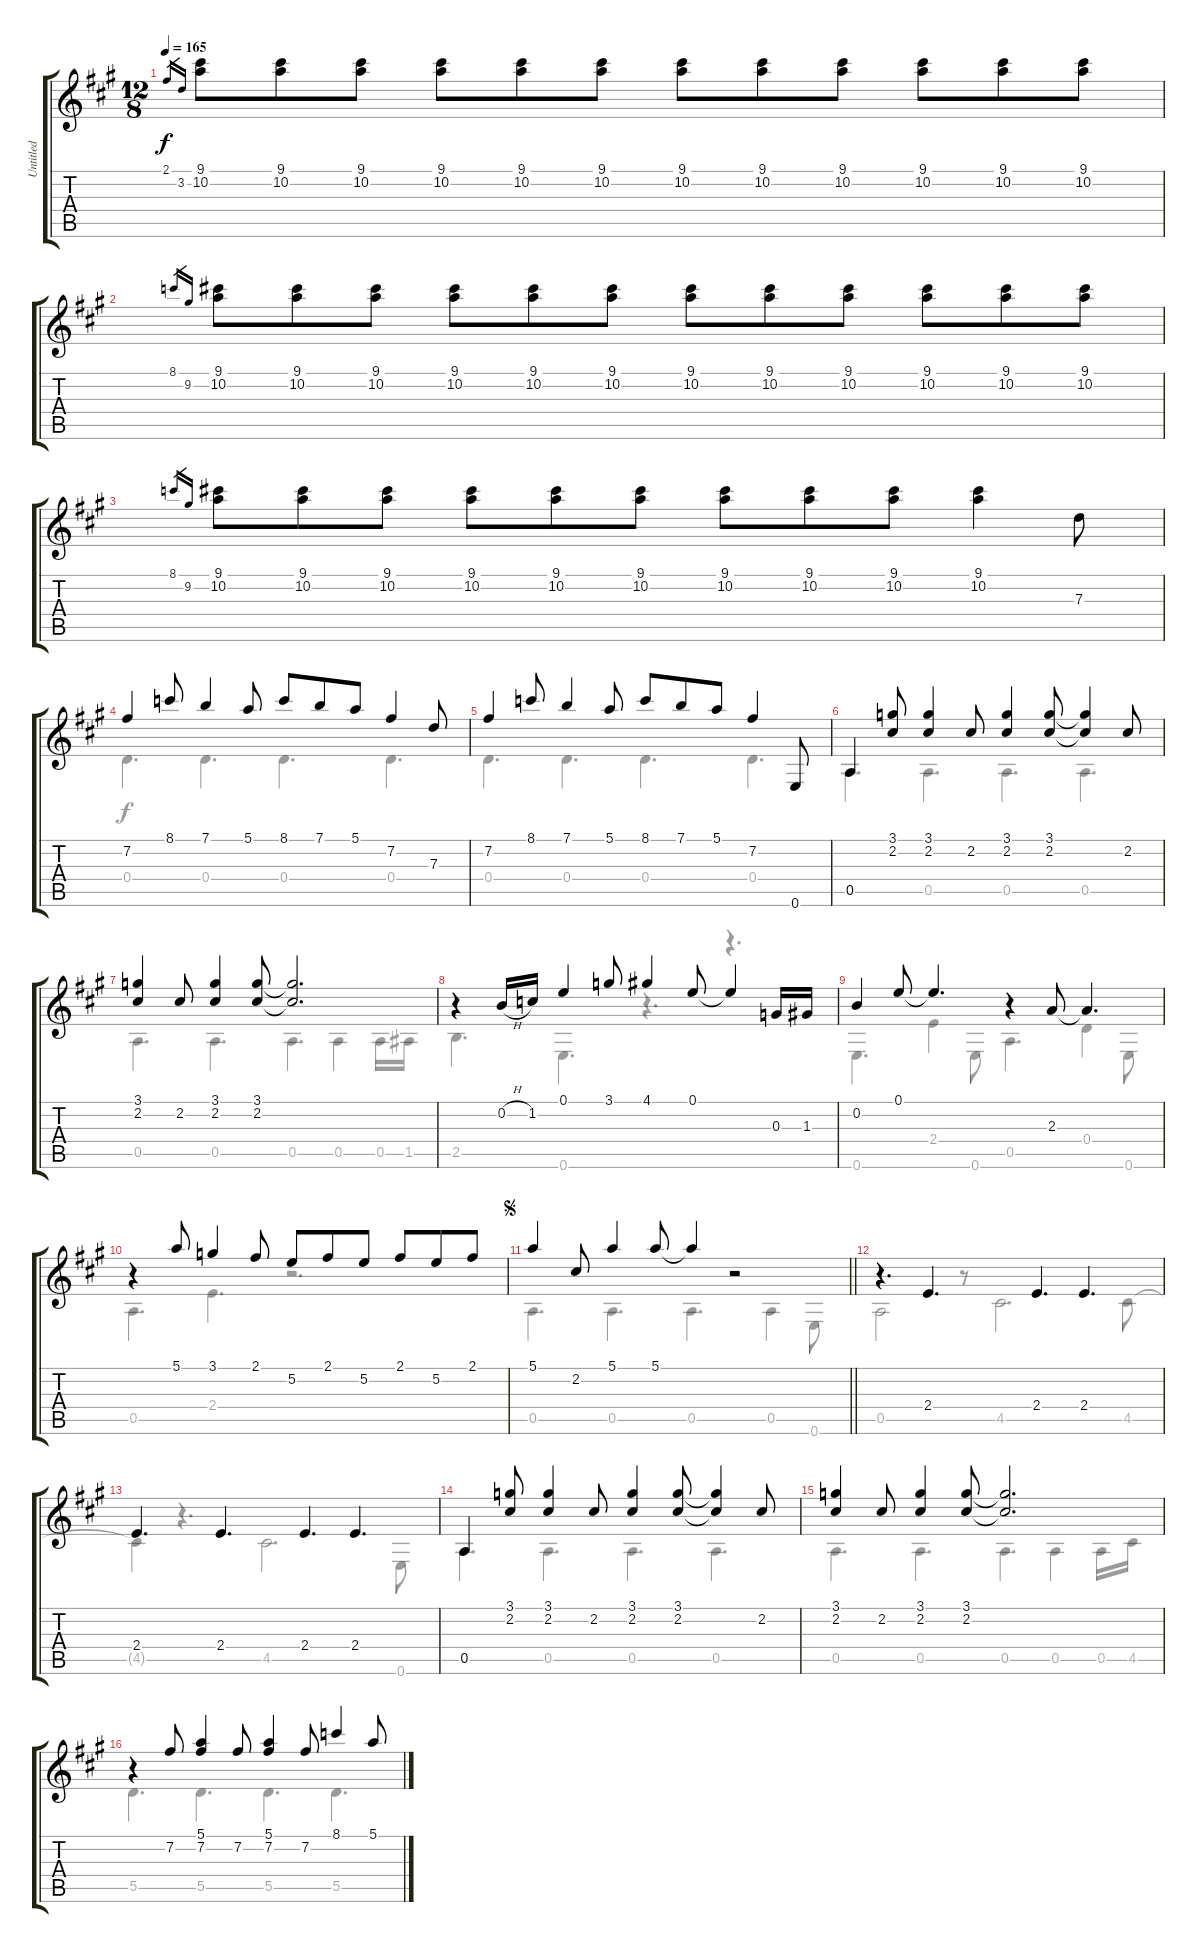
\track ("Untitled" "Untitled") {instrument acousticguitarnylon}
\staff {score tabs}
\tuning (E4 B3 G3 D3 A2 E2) {hide}
\voice
\ts (12 8)
\tempo 165
\clef g2
\ks a
2.1.16{gr dy f instrument acousticguitarnylon} 3.2.16{gr} (9.1 10.2).8 (9.1 10.2).8 (9.1 10.2).8 (9.1 10.2).8 (9.1 10.2).8 (9.1 10.2).8 (9.1 10.2).8 (9.1 10.2).8 (9.1 10.2).8 (9.1 10.2).8 (9.1 10.2).8 (9.1 10.2).8 |
8.1.16{gr} 9.2.16{gr} (9.1 10.2).8 (9.1 10.2).8 (9.1 10.2).8 (9.1 10.2).8 (9.1 10.2).8 (9.1 10.2).8 (9.1 10.2).8 (9.1 10.2).8 (9.1 10.2).8 (9.1 10.2).8 (9.1 10.2).8 (9.1 10.2).8 |
8.1.16{gr} 9.2.16{gr} (9.1 10.2).8 (9.1 10.2).8 (9.1 10.2).8 (9.1 10.2).8 (9.1 10.2).8 (9.1 10.2).8 (9.1 10.2).8 (9.1 10.2).8 (9.1 10.2).8 (9.1 10.2).4 7.3.8 |
7.2.4 8.1.8 7.1.4 5.1.8 8.1.8 7.1.8 5.1.8 7.2.4 7.3.8 |
7.2.4 8.1.8 7.1.4 5.1.8 8.1.8 7.1.8 5.1.8 7.2.4 0.6.8 |
0.5.4 (3.1 2.2).8 (3.1 2.2).4 2.2.8 (3.1 2.2).4 (3.1 2.2).8 (3.1{t} 2.2{t}).4 2.2.8 |
(3.1 2.2).4 2.2.8 (3.1 2.2).4 (3.1 2.2).8 (3.1{t} 2.2{t}).2{d} |
r.4 0.2{h}.16 1.2.16 0.1.4 3.1.8 4.1.4 0.1.8 0.1{t}.4 0.3.16 1.3.16 |
0.2.4 0.1.8 0.1{t}.4{d} r.4 2.3.8 2.3{t}.4{d} |
r.4 5.1.8 3.1.4 2.1.8 5.2.8 2.1.8 5.2.8 2.1.8 5.2.8 2.1.8 |
\jump segno
\barLineRight lightlight
5.1.4 2.2.8 5.1.4 5.1.8 5.1{t}.4 r.2 |
r.4{d} 2.4.4{d} 2.4.4{d} 2.4.4{d} |
2.4.4{d} 2.4.4{d} 2.4.4{d} 2.4.4{d} |
0.5.4 (3.1 2.2).8 (3.1 2.2).4 2.2.8 (3.1 2.2).4 (3.1 2.2).8 (3.1{t} 2.2{t}).4 2.2.8 |
(3.1 2.2).4 2.2.8 (3.1 2.2).4 (3.1 2.2).8 (3.1{t} 2.2{t}).2{d} |
r.4 7.2.8 (5.1 7.2).4 7.2.8 (5.1 7.2).4 7.2.8 8.1.4 5.1.8
\voice
\clef g2
\ottava regular
\simile none
\ks a
|
|
|
0.4.4{d} 0.4.4{d} 0.4.4{d} 0.4.4{d} |
0.4.4{d} 0.4.4{d} 0.4.4{d} 0.4.4{d} |
0.5.4{d} 0.5.4{d} 0.5.4{d} 0.5.4{d} |
0.5.4{d} 0.5.4{d} 0.5.4{d} 0.5.4 0.5.16 1.5.16 |
2.5.4{d} 0.6.4{d} r.4{d} r.4{d} |
0.6.4{d} 2.4.4 0.6.8 0.5.4{d} 0.4.4 0.6.8 |
0.5.4{d} 2.4.4{d} r.2{d} |
\barLineRight lightlight
0.5.4{d} 0.5.4{d} 0.5.4{d} 0.5.4 0.6.8 |
0.5.2 r.8 4.5.2{d} 4.5.8 |
4.5{t}.4 r.4{d} 4.5.2{d} 0.6.8 |
0.5.4{d} 0.5.4{d} 0.5.4{d} 0.5.4{d} |
0.5.4{d} 0.5.4{d} 0.5.4{d} 0.5.4 0.5.16 4.5.16 |
5.5.4{d} 5.5.4{d} 5.5.4{d} 5.5.4{d}
